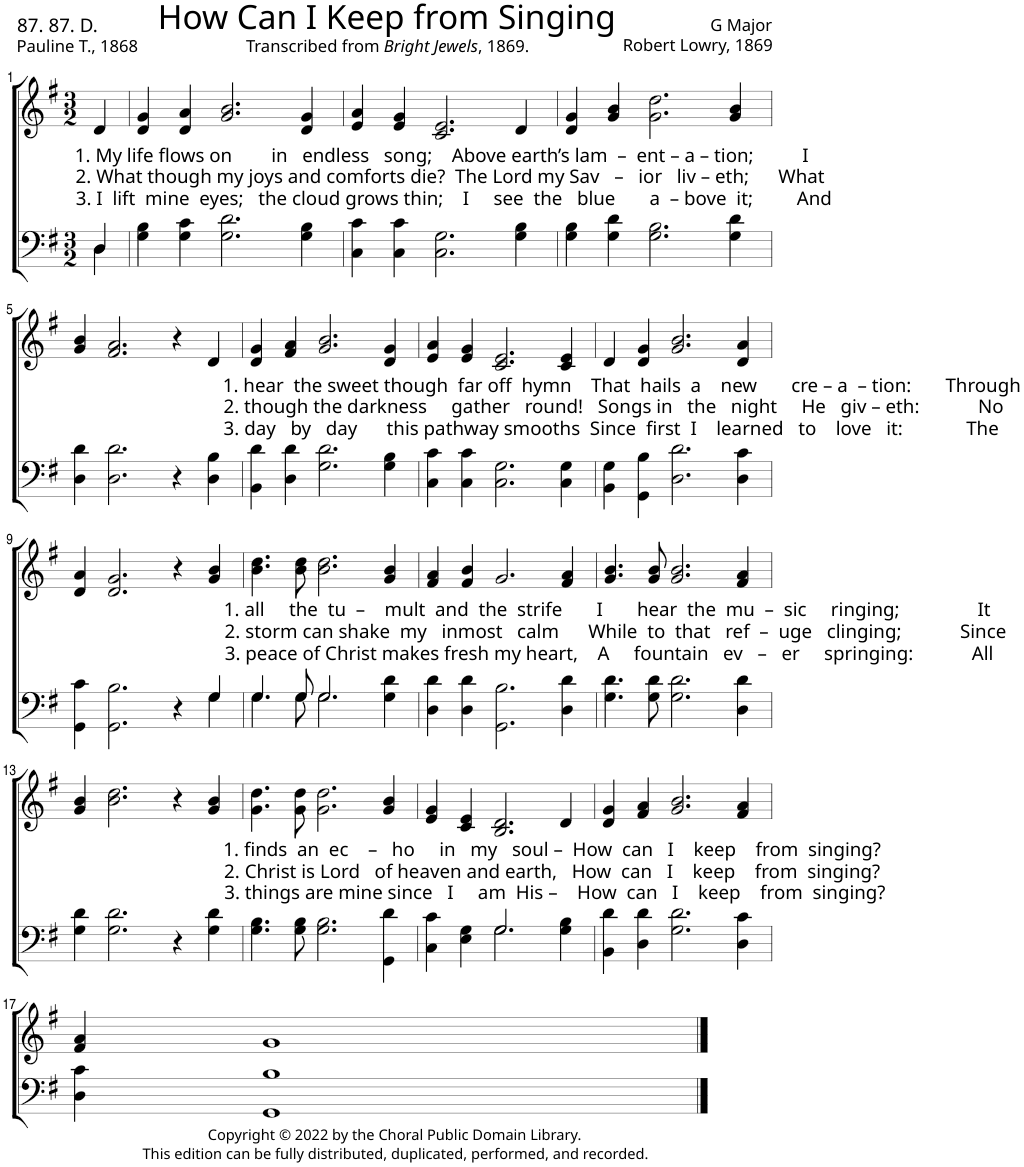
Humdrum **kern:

**kern	**kern
*part2	*part1
*staff2	*staff1
*I"Bass	*I"Soprano
*clefF4	*clefG2
*k[f#]	*k[f#]
*M3/2	*M3/2
=1	=1
*^	*
!	!	!LO:TX:b:t=1. My life flows on        in   endless   song;    Above earth’s lam  –  ent – a – tion;          I
!	!	!LO:TX:b:t=2. What though my joys and comforts die?  The Lord my Sav   –   ior   liv – eth;      What
!	!	!LO:TX:b:t=3. I  lift  mine  eyes;   the cloud grows thin;    I     see  the   blue       a  – bove  it;         And
4D/	4D\	4d/
*v	*v	*
=2	=2
4G\ 4B\	4d/ 4g/
4G\ 4c\	4d/ 4a/
2.G\ 2.d\	2.g/ 2.b/
4G\ 4B\	4d/ 4g/
=3	=3
4C\ 4c\	4e/ 4a/
4C\ 4c\	4e/ 4g/
2.C\ 2.G\	2.c/ 2.e/
4G\ 4B\	4d/
=4	=4
4G\ 4B\	4d/ 4g/
4G\ 4d\	4g/ 4b/
2.G\ 2.B\	2.g\ 2.dd\
4G\ 4d\	4g/ 4b/
!!LO:LB:g=z
=5	=5
4D\ 4d\	4g/ 4b/
2.D\ 2.d\	2.f#/ 2.a/
4r	4r
4D\ 4B\	4d/
=6	=6
!	!LO:TX:b:t=1. hear  the sweet though  far off  hymn    That  hails  a    new       cre – a  – tion&colon;       Through
!	!LO:TX:b:t=2. though the darkness     gather   round!   Songs in   the   night     He   giv – eth&colon;            No
!	!LO:TX:b:t=3. day   by   day      this pathway smooths  Since  first  I    learned   to    love   it&colon;             The
4BB\ 4d\	4d/ 4g/
4D\ 4d\	4f#/ 4a/
2.G\ 2.d\	2.g/ 2.b/
4G\ 4B\	4d/ 4g/
=7	=7
4C\ 4c\	4e/ 4a/
4C\ 4c\	4e/ 4g/
2.C\ 2.G\	2.c/ 2.e/
4C\ 4G\	4c/ 4e/
=8	=8
4BB\ 4G\	4d/
4GG\ 4B\	4d/ 4g/
2.D\ 2.d\	2.g/ 2.b/
4D\ 4c\	4d/ 4a/
!!LO:LB:g=z
=9	=9
*^	*
4GG\ 4c\	4ryy	4d/ 4a/
2.GG\ 2.B\	2.ryy	2.d/ 2.g/
4r	4ryy	4r
4G/	4G\	4g/ 4b/
=10	=10	=10
!	!	!LO:TX:b:t=1. all     the  tu  –    mult  and  the  strife       I       hear  the  mu  –  sic     ringing;                It
!	!	!LO:TX:b:t=2. storm can shake  my   inmost   calm      While  to  that   ref  –  uge   clinging;            Since
!	!	!LO:TX:b:t=3. peace of Christ makes fresh my heart,    A     fountain   ev   –   er     springing&colon;            All
4.G/	4.G\	4.b\ 4.dd\
8G/	8G\	8b\ 8dd\
2.G/	2.G\	2.b\ 2.dd\
4G\ 4d\	4ryy	4g/ 4b/
*v	*v	*
=11	=11
4D\ 4d\	4f#/ 4a/
4D\ 4d\	4f#/ 4b/
2.GG\ 2.B\	2.g/
4D\ 4d\	4f#/ 4a/
=12	=12
4.G\ 4.d\	4.g/ 4.b/
8G\ 8d\	8g/ 8b/
2.G\ 2.d\	2.g/ 2.b/
4D\ 4d\	4f#/ 4a/
!!LO:LB:g=z
=13	=13
4G\ 4d\	4g/ 4b/
2.G\ 2.d\	2.b\ 2.dd\
4r	4r
4G\ 4d\	4g/ 4b/
=14	=14
!	!LO:TX:b:t=1. finds  an  ec    –   ho     in   my   soul –  How  can   I    keep    from  singing?
!	!LO:TX:b:t=2. Christ is Lord   of heaven and earth,   How  can   I    keep    from  singing?
!	!LO:TX:b:t=3. things are mine since   I     am  His –    How  can   I    keep    from  singing?
4.G\ 4.B\	4.g\ 4.dd\
8G\ 8B\	8g\ 8dd\
2.G\ 2.B\	2.g\ 2.dd\
4GG\ 4d\	4g/ 4b/
=15	=15
*^	*
4C\ 4c\	4ryy	4e/ 4g/
4E\ 4G\	4ryy	4c/ 4e/
2.G/	2.G\	2.B/ 2.d/
4G\ 4B\	4ryy	4d/
*v	*v	*
=16	=16
4BB\ 4d\	4d/ 4g/
4D\ 4d\	4f#/ 4a/
2.G\ 2.d\	2.g/ 2.b/
4D\ 4c\	4f#/ 4a/
!!LO:LB:g=z
=17	=17
4D\ 4c\	4f#/ 4a/
1GG 1B	1g
==	==
*-	*-
